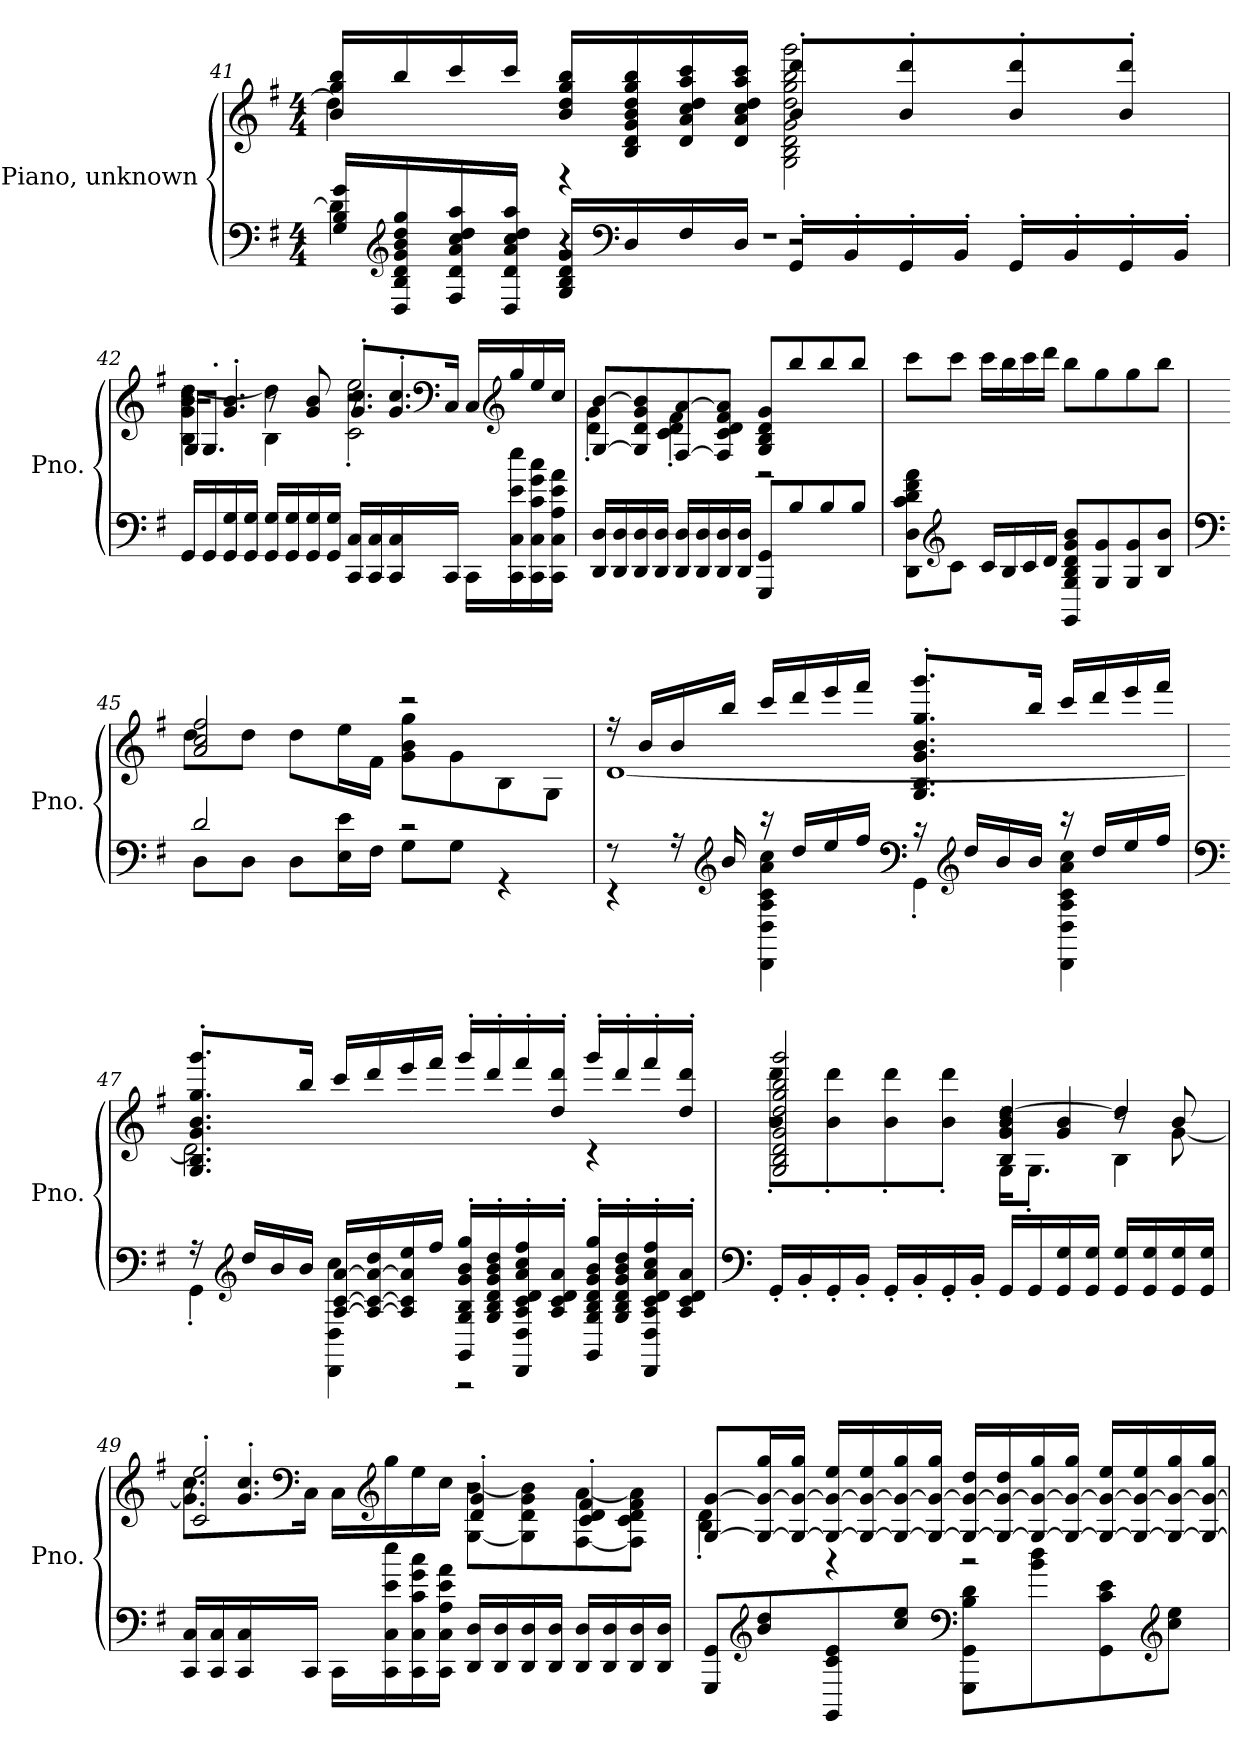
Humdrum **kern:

**kern	**kern
*part1	*part1
*staff2	*staff1
*I"Piano, unknown	*
*I'Pno.	*
!!LO:LB:g=z
*clefF4	*clefG2
*k[f#]	*k[f#]
*M4/4	*M4/4
=41	=41
*^	*^
*	*^	*	*
1r	4d\]	16G/ 16B/ 16g/LL	16b/ 16gg/ 16bb/LL	4dd\]
*clefG2	*	*	*	*
.	.	16D/ 16B/ 16d/ 16g/ 16b/ 16dd/ 16gg/	16bb/	.
.	.	16F#/ 16d/ 16a/ 16cc/ 16dd/ 16aa/	16ccc/	.
.	.	16D/ 16d/ 16a/ 16cc/ 16dd/ 16aa/JJ	16ccc/JJ	.
.	4r	16G/ 16B/ 16d/ 16g/LL	16b/ 16dd/ 16gg/ 16bb/LL	4r
*clefF4	*	*	*	*
.	.	16D/	16B/ 16d/ 16g/ 16b/ 16dd/ 16gg/ 16bb/	.
.	.	16F#/	16d/ 16a/ 16cc/ 16dd/ 16aa/ 16ccc/	.
.	.	16D/JJ	16d/ 16a/ 16cc/ 16dd/ 16aa/ 16ccc/JJ	.
.	2r	16GG'/LL	8b/' 8ddd/'L	2G\ 2B\ 2d\ 2g\ 2dd\ 2gg\ 2bb\ 2ggg\
.	.	16BB'/	.	.
.	.	16GG'/	8b/' 8ddd/'	.
.	.	16BB'/JJ	.	.
.	.	16GG'/LL	8b/' 8ddd/'	.
.	.	16BB'/	.	.
.	.	16GG'/	8b/' 8ddd/'J	.
.	.	16BB'/JJ	.	.
*v	*v	*v	*	*
!!LO:LB:g=z
=42	=42	=42
*	*^	*^
16GG/LL	8r	4B\ 4g\ 4b\ [4dd\	16G/KL	4r
16GG/	.	.	8.G'/J	.
16GG/ 16G/	4.g/' 4.b/'	.	.	.
16GG/ 16G/JJ	.	.	.	.
16GG/ 16G/LL	.	4dd\]	8r	4B\
16GG/ 16G/	.	.	.	.
16GG/ 16G/	.	.	8g/ 8b/	.
16GG/ 16G/JJ	.	.	.	.
16CC/ 16C/LL	8r	2c\' 2ee\'	8.g/' 8.cc/'L	2r
16CC/ 16C/	.	.	.	.
16CC/ 16C/	4.g/' 4.cc/'	.	.	.
*	*clefF4	*	*	*
16CC/JJ	.	.	16C/Jk	.
16CC\LL	.	.	16C/LL	.
*	*clefG2	*	*	*
16CC\ 16C\ 16e\ 16ee\	.	.	16gg/	.
16CC\ 16C\ 16c\ 16g\ 16cc\	.	.	16ee/	.
16CC\ 16C\ 16A\ 16e\ 16a\JJ	.	.	16cc/JJ	.
*	*	*v	*v	*v
=43	=43	=43
16DD/ 16D/LL	[8G/ [8b/L	4d\' 4g\'
16DD/ 16D/	.	.
16DD/ 16D/	8G/] 8d/ 8g/ 8b/]	.
16DD/ 16D/JJ	.	.
16DD/ 16D/LL	[8F#/ [8a/	4c\' 4d\' 4f#\'
16DD/ 16D/	.	.
16DD/ 16D/	8F#/] 8c/ 8d/ 8f#/ 8a/]J	.
16DD/ 16D/JJ	.	.
8GGG/ 8GG/L	8G/ 8B/ 8d/ 8g/L	2r
8B/	8bb/	.
8B/	8bb/	.
8B/J	8bb/J	.
*	*v	*v
!!LO:LB:g=z
=44	=44
8DD\ 8D\ 8c\ 8d\ 8f#\ 8a\L	8ccc\L
*clefG2	*
8c\J	8ccc\J
16c/LL	16ccc\LL
16B/	16bb\
16c/	16ccc\
16d/JJ	16ddd\JJ
8GG/ 8G/ 8B/ 8d/ 8g/ 8b/L	8bb\L
8G/ 8g/	8gg\
8G/ 8g/	8gg\
8B/ 8b/J	8bb\J
=45	=45
*clefF4	*
*^	*^
2d/	8D\L	2a/ 2cc/ 2ff#/	8dd\L
.	8D\J	.	8dd\J
.	8D\L	.	8dd\L
.	16E\ 16e\L	.	16ee\L
.	16F#\JJ	.	16f#\JJ
2r	8G\L	2r	8g\ 8b\ 8gg\L
.	8G\J	.	8g\
.	4r	.	8B\
.	.	.	8G\J
!!LO:LB:g=z	!!
=46	=46	=46	=46
8r	4r	16r	[1d
.	.	16b/LL	.
16r	.	16b/	.
*clefG2	*	*	*
16b/	.	16bb/JJ	.
16r	4DD\ 4D\ 4A\ 4c\ 4a\ 4cc\	16ccc/LL	.
16dd/LL	.	16ddd/	.
16ee/	.	16eee/	.
16ff#/JJ	.	16fff#/JJ	.
*clefF4	*	*	*
16r	4GG'\	8.G/' 8.B/' 8.g/' 8.b/' 8.gg/' 8.ggg/'L	.
*clefG2	*	*	*
16dd/LL	.	.	.
16b/	.	.	.
16b/JJ	.	16bb/Jk	.
16r	4DD\ 4D\ 4A\ 4c\ 4a\ 4cc\	16ccc/LL	.
16dd/LL	.	16ddd/	.
16ee/	.	16eee/	.
16ff#/JJ	.	16fff#/JJ	.
!!LO:PB:g=z	!!
=47	=47	=47	=47
*clefF4	*	*	*
16r	4GG'\	8.G/' 8.B/' 8.g/' 8.b/' 8.gg/' 8.ggg/'L	2.d\]
*clefG2	*	*	*
16dd/LL	.	.	.
16b/	.	.	.
16b/JJ	.	16bb/Jk	.
[16A/ [16c/ [16a/LL	4DD\ 4D\ 4cc\	16ccc/LL	.
16A/_ 16c/_ 16a/_ 16dd/	.	16ddd/	.
16A/] 16c/] 16a/] 16ee/	.	16eee/	.
16ff#/JJ	.	16fff#/JJ	.
16GG/' 16G/' 16B/' 16g/' 16b/' 16gg/'LL	2r	16ggg'/LL	.
16G/' 16B/' 16d/' 16g/' 16b/' 16dd/'	.	16ddd'/	.
16DD/' 16D/' 16A/' 16c/' 16d/' 16a/' 16cc/' 16ff#/'	.	16fff#'/	.
16A/' 16c/' 16d/' 16a/'JJ	.	16dd/' 16ddd/'JJ	.
16GG/' 16G/' 16B/' 16d/' 16g/' 16b/' 16gg/'LL	.	16ggg'/LL	4r
16G/' 16B/' 16d/' 16g/' 16b/' 16dd/'	.	16ddd'/	.
16DD/' 16D/' 16A/' 16c/' 16d/' 16a/' 16cc/' 16ff#/'	.	16fff#'/	.
16A/' 16c/' 16d/' 16a/'JJ	.	16dd/' 16ddd/'JJ	.
*v	*v	*	*
*	*v	*v
=48	=48
*clefF4	*
*	*^
*	*	*^
*	*	*	*^
16GG'/LL	2r	8b\' 8ddd\'L	2G/ 2B/ 2d/ 2g/ 2dd/ 2gg/ 2bb/ 2ggg/	2r
16BB'/	.	.	.	.
16GG'/	.	8b\' 8ddd\'	.	.
16BB'/JJ	.	.	.	.
16GG'/LL	.	8b\' 8ddd\'	.	.
16BB'/	.	.	.	.
16GG'/	.	8b\' 8ddd\'J	.	.
16BB'/JJ	.	.	.	.
16GG/LL	8r	16G\KL	4B/ 4g/ 4b/ [4dd/	4r
16GG/	.	8.G'\J	.	.
16GG/ 16G/	4g/ 4b/	.	.	.
16GG/ 16G/JJ	.	.	.	.
16GG/ 16G/LL	.	8r	4dd/]	4B\
16GG/ 16G/	.	.	.	.
16GG/ 16G/	8b/	[8g\	.	.
16GG/ 16G/JJ	.	.	.	.
*	*	*	*v	*v
!!LO:LB:g=z
=49	=49	=49	=49
16CC/ 16C/LL	8r	8.g\] 8.cc\L	2c/' 2ee/'
16CC/ 16C/	.	.	.
16CC/ 16C/	4.g/' 4.cc/'	.	.
*	*clefF4	*	*
16CC/JJ	.	16C\Jk	.
16CC\LL	.	16C\LL	.
*	*clefG2	*	*
16CC\ 16C\ 16e\ 16ee\	.	16gg\	.
16CC\ 16C\ 16c\ 16g\ 16cc\	.	16ee\	.
16CC\ 16C\ 16A\ 16e\ 16a\JJ	.	16cc\JJ	.
16DD/ 16D/LL	2r	[8G\ [8b\L	4d/' 4g/'
16DD/ 16D/	.	.	.
16DD/ 16D/	.	8G\] 8d\ 8g\ 8b\]	.
16DD/ 16D/JJ	.	.	.
16DD/ 16D/LL	.	[8F#\ [8a\	4c/' 4d/' 4f#/'
16DD/ 16D/	.	.	.
16DD/ 16D/	.	8F#\] 8c\ 8d\ 8f#\ 8a\]J	.
16DD/ 16D/JJ	.	.	.
*	*	*v	*v
!!LO:LB:g=z
=50	=50	=50
8GGG/ 8GG/L	[8G/ [8g/L	4B\' 4d\'
*clefG2	*	*
8b/ 8dd/	16G/_ 16g/_ 16gg/L	.
.	16G/_ 16g/_ 16gg/JJ	.
8GG/ 8c/ 8e/	16G/_ 16g/_ 16ee/LL	4r
.	16G/_ 16g/_ 16ee/	.
8cc/ 8ee/J	16G/_ 16g/_ 16gg/	.
.	16G/_ 16g/_ 16gg/JJ	.
*clefF4	*	*
8GGG\ 8GG\ 8B\ 8d\L	16G/_ 16g/_ 16dd/LL	2r
.	16G/_ 16g/_ 16dd/	.
8b\ 8dd\	16G/_ 16g/_ 16gg/	.
.	16G/_ 16g/_ 16gg/JJ	.
8GG\ 8c\ 8e\	16G/_ 16g/_ 16ee/LL	.
.	16G/_ 16g/_ 16ee/	.
*clefG2	*	*
8cc\ 8ee\J	16G/_ 16g/_ 16gg/	.
.	16G/_ 16g/_ 16gg/JJ	.
*	*v	*v
=	=
*-	*-
